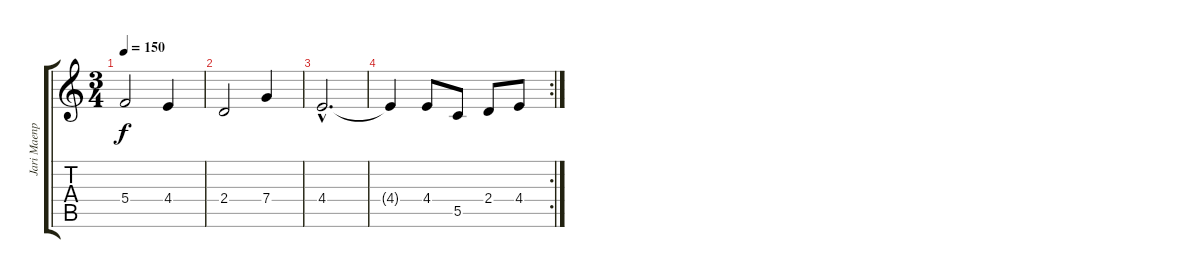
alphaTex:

\track ("Jari Maenpäa" "Jari Maenp") {instrument distortionguitar}
\staff {score tabs}
\tuning (D4 A3 F3 C3 G2 D2) {hide}
\ts (3 4)
\tempo 150
\clef g2
\ks c
5.4.2{dy f} 4.4.4 |
2.4.2 7.4.4 |
4.4{hac}.2{d} |
\rc 2
4.4{t}.4 4.4.8 5.5.8 2.4.8 4.4.8
